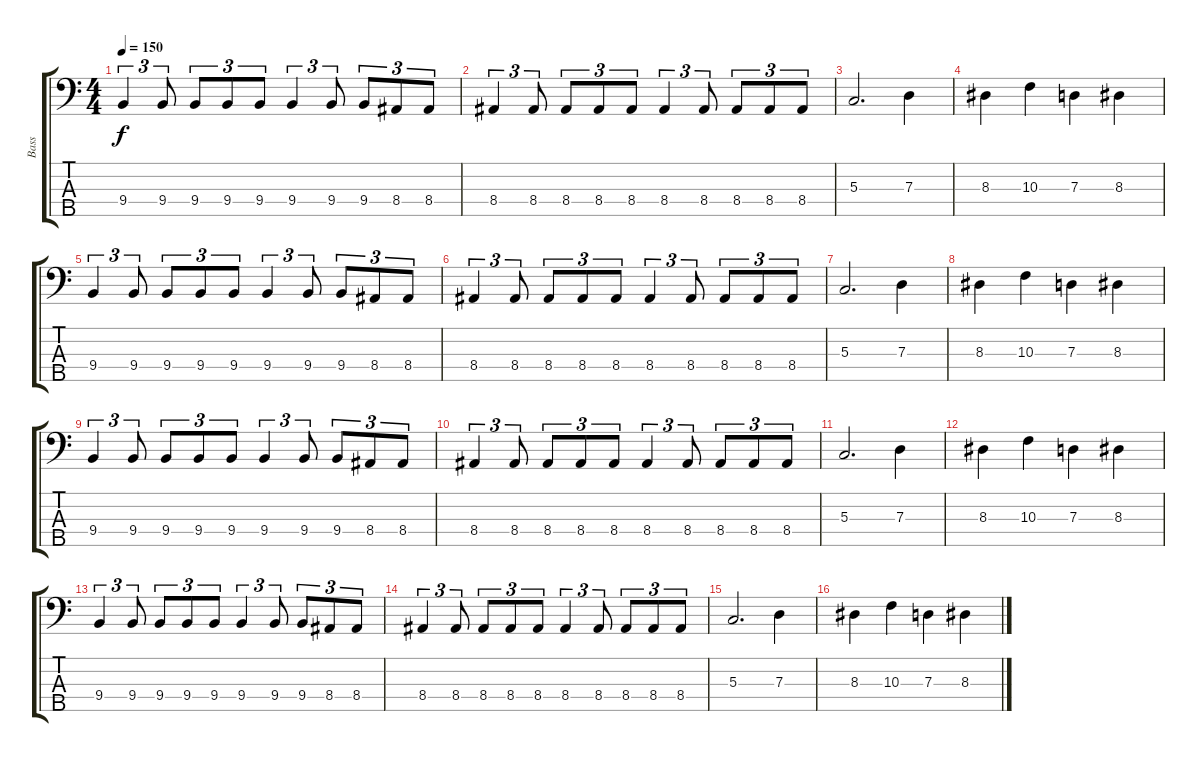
\track ("Bass" "Bass") {instrument electricbassfinger}
\staff {score tabs}
\tuning (F2 C2 G1 D1 A0) {hide}
\ts (4 4)
\tempo 150
\clef f4
\ks c
9.4.4{tu (3 2) dy f} 9.4.8{tu (3 2)} 9.4.8{tu (3 2)} 9.4.8{tu (3 2)} 9.4.8{tu (3 2)} 9.4.4{tu (3 2)} 9.4.8{tu (3 2)} 9.4.8{tu (3 2)} 8.4.8{tu (3 2)} 8.4.8{tu (3 2)} |
8.4.4{tu (3 2)} 8.4.8{tu (3 2)} 8.4.8{tu (3 2)} 8.4.8{tu (3 2)} 8.4.8{tu (3 2)} 8.4.4{tu (3 2)} 8.4.8{tu (3 2)} 8.4.8{tu (3 2)} 8.4.8{tu (3 2)} 8.4.8{tu (3 2)} |
5.3.2{d} 7.3.4 |
8.3.4 10.3.4 7.3.4 8.3.4 |
9.4.4{tu (3 2)} 9.4.8{tu (3 2)} 9.4.8{tu (3 2)} 9.4.8{tu (3 2)} 9.4.8{tu (3 2)} 9.4.4{tu (3 2)} 9.4.8{tu (3 2)} 9.4.8{tu (3 2)} 8.4.8{tu (3 2)} 8.4.8{tu (3 2)} |
8.4.4{tu (3 2)} 8.4.8{tu (3 2)} 8.4.8{tu (3 2)} 8.4.8{tu (3 2)} 8.4.8{tu (3 2)} 8.4.4{tu (3 2)} 8.4.8{tu (3 2)} 8.4.8{tu (3 2)} 8.4.8{tu (3 2)} 8.4.8{tu (3 2)} |
5.3.2{d} 7.3.4 |
8.3.4 10.3.4 7.3.4 8.3.4 |
9.4.4{tu (3 2)} 9.4.8{tu (3 2)} 9.4.8{tu (3 2)} 9.4.8{tu (3 2)} 9.4.8{tu (3 2)} 9.4.4{tu (3 2)} 9.4.8{tu (3 2)} 9.4.8{tu (3 2)} 8.4.8{tu (3 2)} 8.4.8{tu (3 2)} |
8.4.4{tu (3 2)} 8.4.8{tu (3 2)} 8.4.8{tu (3 2)} 8.4.8{tu (3 2)} 8.4.8{tu (3 2)} 8.4.4{tu (3 2)} 8.4.8{tu (3 2)} 8.4.8{tu (3 2)} 8.4.8{tu (3 2)} 8.4.8{tu (3 2)} |
5.3.2{d} 7.3.4 |
8.3.4 10.3.4 7.3.4 8.3.4 |
9.4.4{tu (3 2)} 9.4.8{tu (3 2)} 9.4.8{tu (3 2)} 9.4.8{tu (3 2)} 9.4.8{tu (3 2)} 9.4.4{tu (3 2)} 9.4.8{tu (3 2)} 9.4.8{tu (3 2)} 8.4.8{tu (3 2)} 8.4.8{tu (3 2)} |
8.4.4{tu (3 2)} 8.4.8{tu (3 2)} 8.4.8{tu (3 2)} 8.4.8{tu (3 2)} 8.4.8{tu (3 2)} 8.4.4{tu (3 2)} 8.4.8{tu (3 2)} 8.4.8{tu (3 2)} 8.4.8{tu (3 2)} 8.4.8{tu (3 2)} |
5.3.2{d} 7.3.4 |
8.3.4 10.3.4 7.3.4 8.3.4
